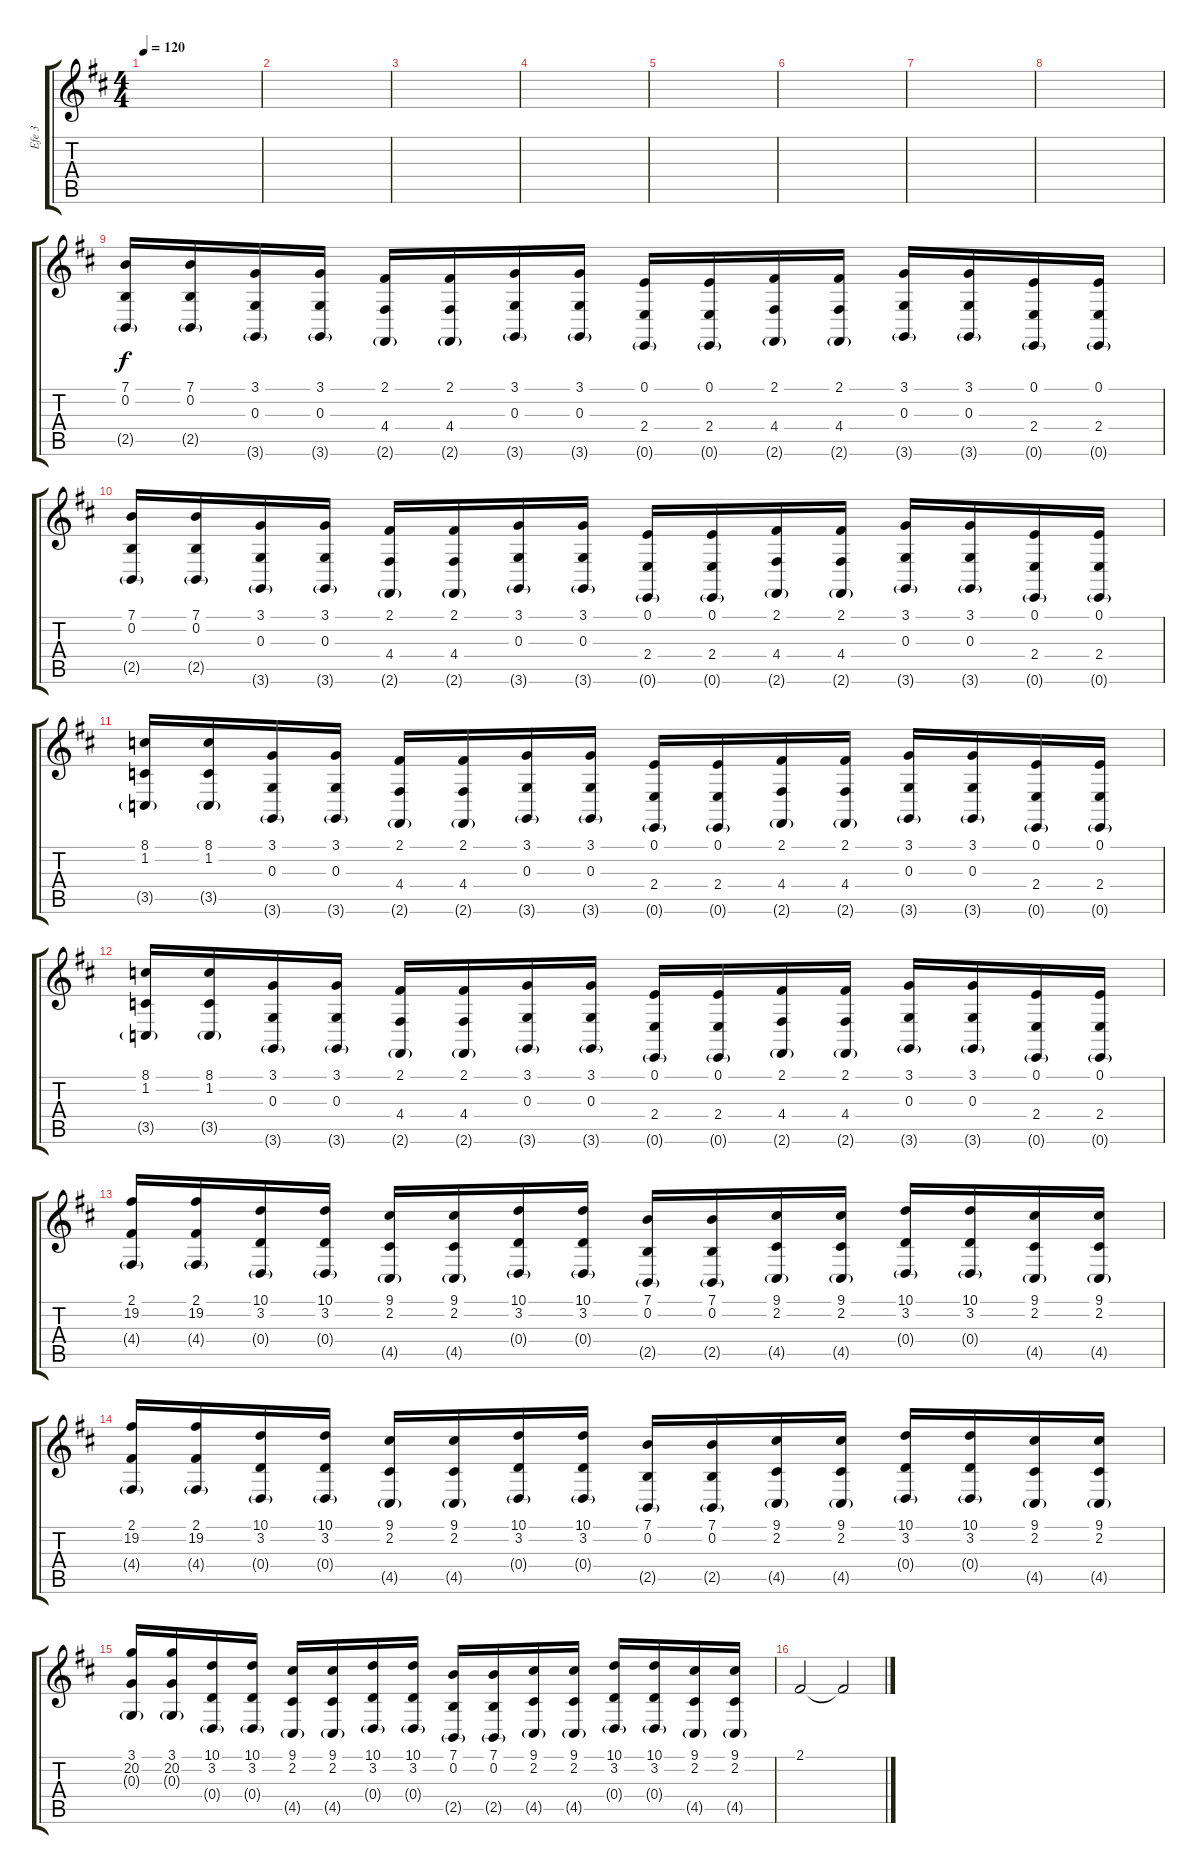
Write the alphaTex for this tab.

\track ("Efe 3" "Efe 3") {instrument stringensemble1}
\staff {score tabs}
\tuning (E4 B3 G3 D3 A2 E2) {hide}
\ts (4 4)
\tempo 120
\clef g2
\ks d
|
|
|
|
|
|
|
|
(7.1 0.2 2.5{g}).16 (7.1 0.2 2.5{g}).16 (3.1 0.3 3.6{g}).16 (3.1 0.3 3.6{g}).16 (2.1 4.4 2.6{g}).16 (2.1 4.4 2.6{g}).16 (3.1 0.3 3.6{g}).16 (3.1 0.3 3.6{g}).16 (0.1 2.4 0.6{g}).16 (0.1 2.4 0.6{g}).16 (2.1 4.4 2.6{g}).16 (2.1 4.4 2.6{g}).16 (3.1 0.3 3.6{g}).16 (3.1 0.3 3.6{g}).16 (0.1 2.4 0.6{g}).16 (0.1 2.4 0.6{g}).16 |
(7.1 0.2 2.5{g}).16 (7.1 0.2 2.5{g}).16 (3.1 0.3 3.6{g}).16 (3.1 0.3 3.6{g}).16 (2.1 4.4 2.6{g}).16 (2.1 4.4 2.6{g}).16 (3.1 0.3 3.6{g}).16 (3.1 0.3 3.6{g}).16 (0.1 2.4 0.6{g}).16 (0.1 2.4 0.6{g}).16 (2.1 4.4 2.6{g}).16 (2.1 4.4 2.6{g}).16 (3.1 0.3 3.6{g}).16 (3.1 0.3 3.6{g}).16 (0.1 2.4 0.6{g}).16 (0.1 2.4 0.6{g}).16 |
(8.1 1.2 3.5{g}).16 (8.1 1.2 3.5{g}).16 (3.1 0.3 3.6{g}).16 (3.1 0.3 3.6{g}).16 (2.1 4.4 2.6{g}).16 (2.1 4.4 2.6{g}).16 (3.1 0.3 3.6{g}).16 (3.1 0.3 3.6{g}).16 (0.1 2.4 0.6{g}).16 (0.1 2.4 0.6{g}).16 (2.1 4.4 2.6{g}).16 (2.1 4.4 2.6{g}).16 (3.1 0.3 3.6{g}).16 (3.1 0.3 3.6{g}).16 (0.1 2.4 0.6{g}).16 (0.1 2.4 0.6{g}).16 |
(8.1 1.2 3.5{g}).16 (8.1 1.2 3.5{g}).16 (3.1 0.3 3.6{g}).16 (3.1 0.3 3.6{g}).16 (2.1 4.4 2.6{g}).16 (2.1 4.4 2.6{g}).16 (3.1 0.3 3.6{g}).16 (3.1 0.3 3.6{g}).16 (0.1 2.4 0.6{g}).16 (0.1 2.4 0.6{g}).16 (2.1 4.4 2.6{g}).16 (2.1 4.4 2.6{g}).16 (3.1 0.3 3.6{g}).16 (3.1 0.3 3.6{g}).16 (0.1 2.4 0.6{g}).16 (0.1 2.4 0.6{g}).16 |
(2.1 19.2 4.4{g}).16 (2.1 19.2 4.4{g}).16 (10.1 3.2 0.4{g}).16 (10.1 3.2 0.4{g}).16 (9.1 2.2 4.5{g}).16 (9.1 2.2 4.5{g}).16 (10.1 3.2 0.4{g}).16 (10.1 3.2 0.4{g}).16 (7.1 0.2 2.5{g}).16 (7.1 0.2 2.5{g}).16 (9.1 2.2 4.5{g}).16 (9.1 2.2 4.5{g}).16 (10.1 3.2 0.4{g}).16 (10.1 3.2 0.4{g}).16 (9.1 2.2 4.5{g}).16 (9.1 2.2 4.5{g}).16 |
(2.1 19.2 4.4{g}).16 (2.1 19.2 4.4{g}).16 (10.1 3.2 0.4{g}).16 (10.1 3.2 0.4{g}).16 (9.1 2.2 4.5{g}).16 (9.1 2.2 4.5{g}).16 (10.1 3.2 0.4{g}).16 (10.1 3.2 0.4{g}).16 (7.1 0.2 2.5{g}).16 (7.1 0.2 2.5{g}).16 (9.1 2.2 4.5{g}).16 (9.1 2.2 4.5{g}).16 (10.1 3.2 0.4{g}).16 (10.1 3.2 0.4{g}).16 (9.1 2.2 4.5{g}).16 (9.1 2.2 4.5{g}).16 |
(3.1 20.2 0.3{g}).16 (3.1 20.2 0.3{g}).16 (10.1 3.2 0.4{g}).16 (10.1 3.2 0.4{g}).16 (9.1 2.2 4.5{g}).16 (9.1 2.2 4.5{g}).16 (10.1 3.2 0.4{g}).16 (10.1 3.2 0.4{g}).16 (7.1 0.2 2.5{g}).16 (7.1 0.2 2.5{g}).16 (9.1 2.2 4.5{g}).16 (9.1 2.2 4.5{g}).16 (10.1 3.2 0.4{g}).16 (10.1 3.2 0.4{g}).16 (9.1 2.2 4.5{g}).16 (9.1 2.2 4.5{g}).16 |
2.1.2{dy f} 2.1{t}.2
